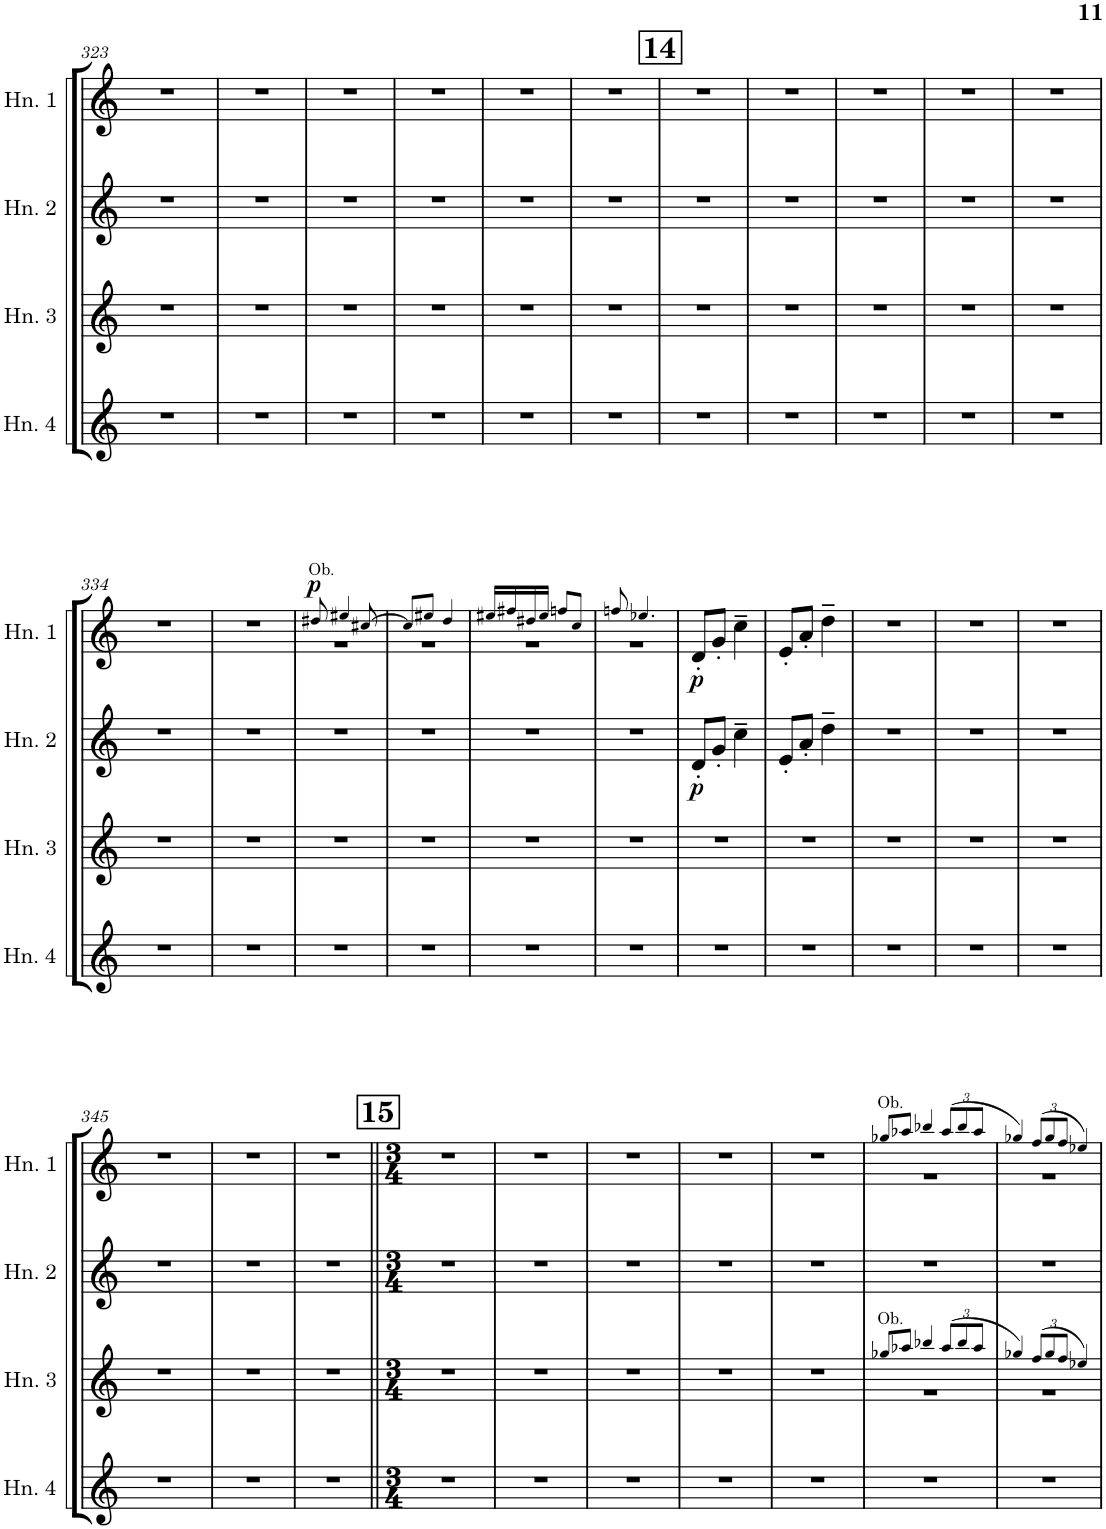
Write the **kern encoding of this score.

**kern	**kern	**kern	**dynam	**kern	**dynam
*part4	*part3	*part2	*part2	*part1	*part1
*staff4	*staff3	*staff2	*staff2	*staff1	*staff1
*I"Horn 4	*I"Horn 3	*I"Horn 2	*	*I"Horn 1	*
*I'Hn. 4	*I'Hn. 3	*I'Hn. 2	*	*I'Hn. 1	*
!!LO:PB:g=z
*clefG2	*clefG2	*clefG2	*	*clefG2	*
*Trd4c7	*Trd4c7	*Trd4c7	*	*Trd4c7	*
*k[]	*k[]	*k[]	*	*k[]	*
*M2/4	*M2/4	*M2/4	*	*M2/4	*
=323	=323	=323	=323	=323	=323
2r	2r	2r	.	2r	.
=324	=324	=324	=324	=324	=324
2r	2r	2r	.	2r	.
=325	=325	=325	=325	=325	=325
2r	2r	2r	.	2r	.
=326	=326	=326	=326	=326	=326
2r	2r	2r	.	2r	.
=327	=327	=327	=327	=327	=327
2r	2r	2r	.	2r	.
=328	=328	=328	=328	=328	=328
2r	2r	2r	.	2r	.
!!LO:REH:place=s1:a:B:cj:fs=14:t=14
=329	=329	=329	=329	=329	=329
2r	2r	2r	.	2r	.
=330	=330	=330	=330	=330	=330
2r	2r	2r	.	2r	.
=331	=331	=331	=331	=331	=331
2r	2r	2r	.	2r	.
=332	=332	=332	=332	=332	=332
2r	2r	2r	.	2r	.
=333	=333	=333	=333	=333	=333
2r	2r	2r	.	2r	.
!!LO:LB:g=z
=334	=334	=334	=334	=334	=334
2r	2r	2r	.	2r	.
=335	=335	=335	=335	=335	=335
2r	2r	2r	.	2r	.
=336	=336	=336	=336	=336	=336
*	*	*	*	*^	*
!	!	!	!	!LO:TX:a:t=Ob.	!	!
!	!	!	!	!	!	!LO:DY:a
2r	2r	2r	.	8dd#X!/	2r	p
.	.	.	.	4ee#X!/	.	.
.	.	.	.	[8cc#X!/	.	.
=337	=337	=337	=337	=337	=337	=337
2r	2r	2r	.	8cc#!/L]	2r	.
.	.	.	.	8ee#X!/J	.	.
.	.	.	.	4dd!/	.	.
=338	=338	=338	=338	=338	=338	=338
2r	2r	2r	.	16ee#X!/LL	2r	.
.	.	.	.	16ff#X!/	.	.
.	.	.	.	16dd#X!/	.	.
.	.	.	.	16ee#!/JJ	.	.
.	.	.	.	8ffn!/L	.	.
.	.	.	.	8cc!/J	.	.
=339	=339	=339	=339	=339	=339	=339
2r	2r	2r	.	8ffn!/	2r	.
.	.	.	.	4.ee-X!/	.	.
*	*	*	*	*v	*v	*
=340	=340	=340	=340	=340	=340
!	!	!	!LO:DY:b	!	!LO:DY:b
2r	2r	8d'/L	p	8d'/L	p
.	.	8g'/J	.	8g'/J	.
.	.	4cc~\	.	4cc~\	.
=341	=341	=341	=341	=341	=341
2r	2r	8e'/L	.	8e'/L	.
.	.	8a'/J	.	8a'/J	.
.	.	4dd~\	.	4dd~\	.
=342	=342	=342	=342	=342	=342
2r	2r	2r	.	2r	.
=343	=343	=343	=343	=343	=343
2r	2r	2r	.	2r	.
=344	=344	=344	=344	=344	=344
2r	2r	2r	.	2r	.
!!LO:LB:g=z
=345	=345	=345	=345	=345	=345
2r	2r	2r	.	2r	.
=346	=346	=346	=346	=346	=346
2r	2r	2r	.	2r	.
=347	=347	=347	=347	=347	=347
2r	2r	2r	.	2r	.
!!LO:REH:place=s1:a:B:cj:fs=14:t=15
=348||	=348||	=348||	=348||	=348||	=348||
*M3/4	*M3/4	*M3/4	*	*M3/4	*
2.r	2.r	2.r	.	2.r	.
=349	=349	=349	=349	=349	=349
2.r	2.r	2.r	.	2.r	.
=350	=350	=350	=350	=350	=350
2.r	2.r	2.r	.	2.r	.
=351	=351	=351	=351	=351	=351
2.r	2.r	2.r	.	2.r	.
=352	=352	=352	=352	=352	=352
2.r	2.r	2.r	.	2.r	.
=353	=353	=353	=353	=353	=353
*	*^	*	*	*^	*
!	!	!	!	!	!LO:TX:a:t=Ob.	!	!
!	!LO:TX:a:t=Ob.	!	!	!	!	!	!
2.r	8gg-X!/L	2.r	2.r	.	8gg-X!/L	2.r	.
.	8aa-X!/J	.	.	.	8aa-X!/J	.	.
.	4bb-X!/	.	.	.	4bb-X!/	.	.
*	*Xbrackettup	*	*	*	*Xbrackettup	*	*
.	(12aa-!/L	.	.	.	(12aa-!/L	.	.
.	12bb-!/	.	.	.	12bb-!/	.	.
.	12aa-!/J	.	.	.	12aa-!/J	.	.
=354	=354	=354	=354	=354	=354	=354	=354
2.r	4gg-X!/)	2.r	2.r	.	4gg-X!/)	2.r	.
.	(12ff!/L	.	.	.	(12ff!/L	.	.
.	12gg-!/	.	.	.	12gg-!/	.	.
.	12ff!/J	.	.	.	12ff!/J	.	.
.	4ee-X!/)	.	.	.	4ee-X!/)	.	.
*	*v	*v	*	*	*v	*v	*
=	=	=	=	=	=
*-	*-	*-	*-	*-	*-
